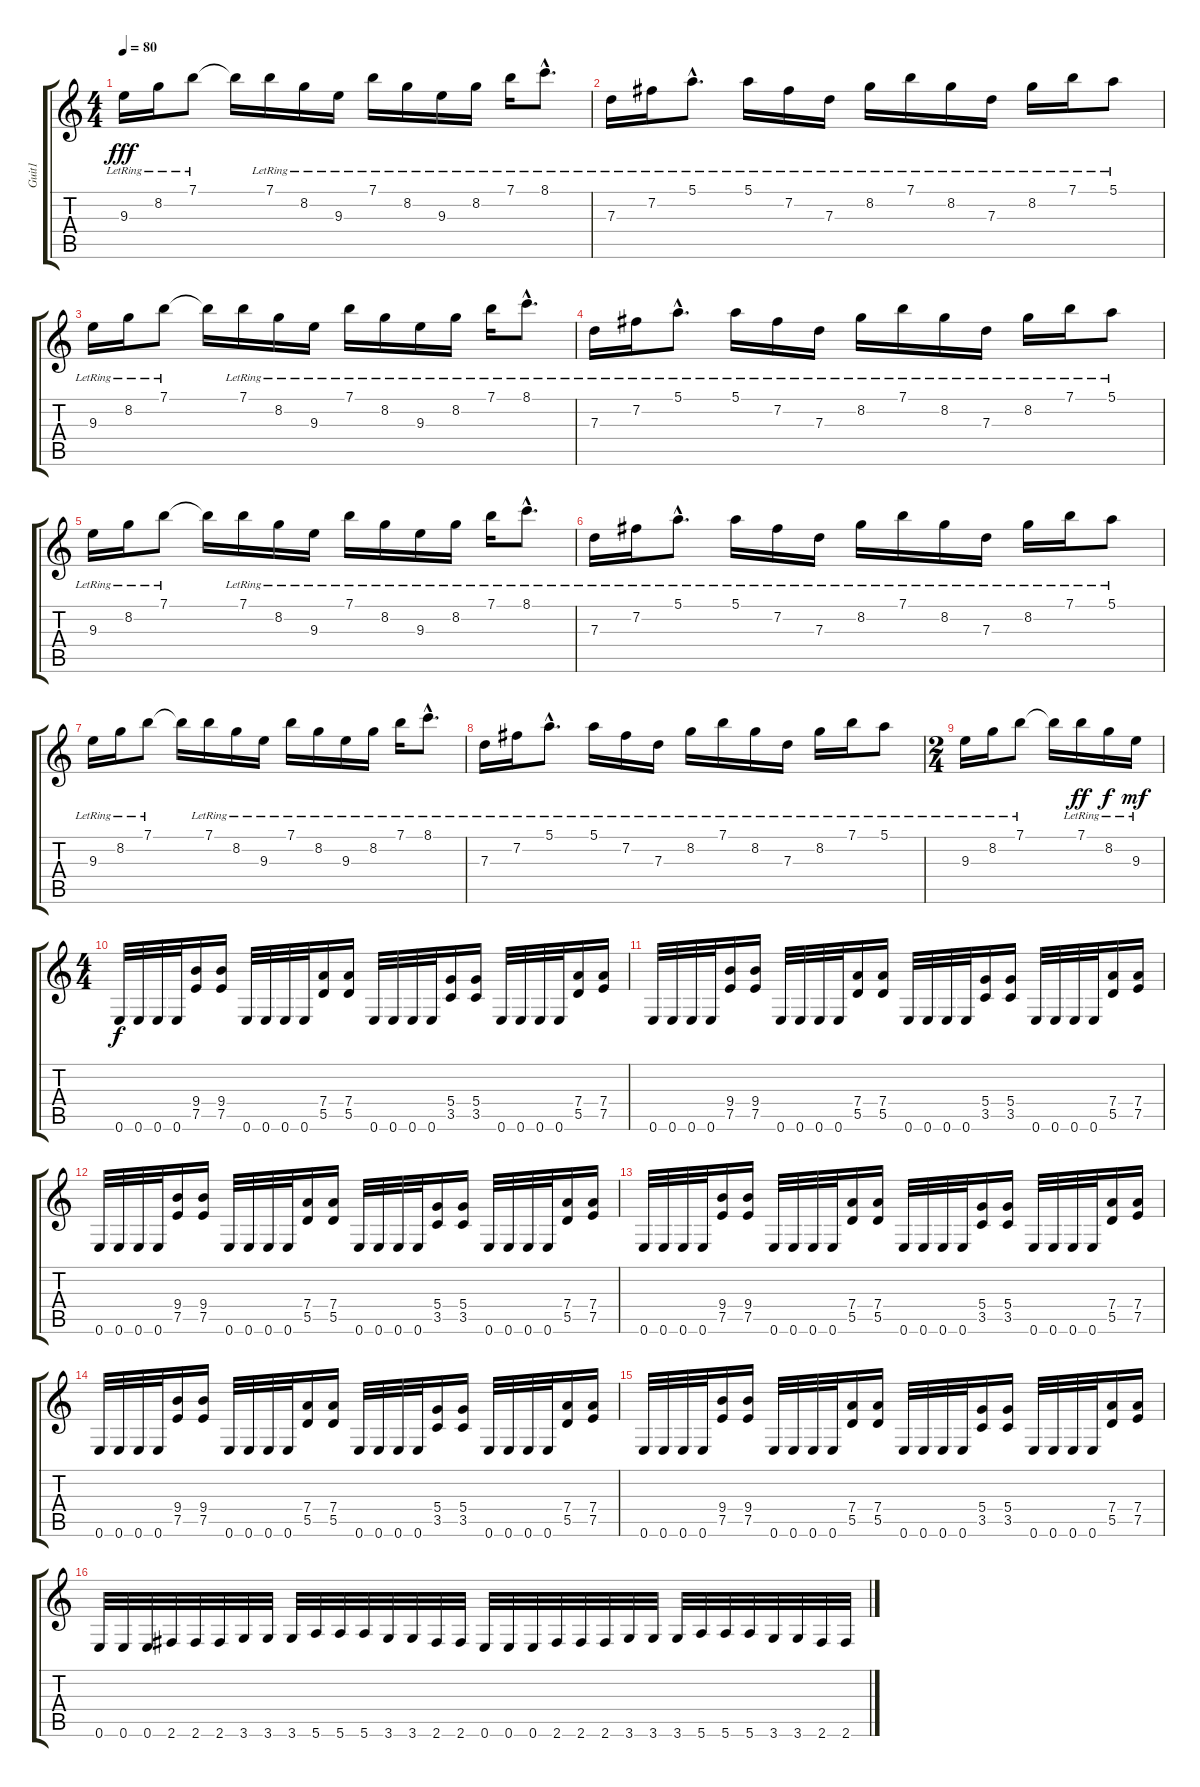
\track ("Guit1" "Guit1") {instrument electricguitarclean}
\staff {score tabs}
\tuning (E4 B3 G3 D3 A2 E2) {hide}
\ts (4 4)
\tempo 80
\clef g2
\ks c
9.3{lr}.16{dy fff} 8.2{lr}.16 7.1{lr}.8 7.1{t}.16 7.1{lr}.16 8.2{lr}.16 9.3{lr}.16 7.1{lr}.16 8.2{lr}.16 9.3{lr}.16 8.2{lr}.16 7.1{lr}.16 8.1{hac lr}.8{d} |
7.3{lr}.16 7.2{lr}.16 5.1{hac lr}.8{d} 5.1{lr}.16 7.2{lr}.16 7.3{lr}.16 8.2{lr}.16 7.1{lr}.16 8.2{lr}.16 7.3{lr}.16 8.2{lr}.16 7.1{lr}.16 5.1{lr}.8 |
9.3{lr}.16 8.2{lr}.16 7.1{lr}.8 7.1{t}.16 7.1{lr}.16 8.2{lr}.16 9.3{lr}.16 7.1{lr}.16 8.2{lr}.16 9.3{lr}.16 8.2{lr}.16 7.1{lr}.16 8.1{hac lr}.8{d} |
7.3{lr}.16 7.2{lr}.16 5.1{hac lr}.8{d} 5.1{lr}.16 7.2{lr}.16 7.3{lr}.16 8.2{lr}.16 7.1{lr}.16 8.2{lr}.16 7.3{lr}.16 8.2{lr}.16 7.1{lr}.16 5.1{lr}.8 |
9.3{lr}.16 8.2{lr}.16 7.1{lr}.8 7.1{t}.16 7.1{lr}.16 8.2{lr}.16 9.3{lr}.16 7.1{lr}.16 8.2{lr}.16 9.3{lr}.16 8.2{lr}.16 7.1{lr}.16 8.1{hac lr}.8{d} |
7.3{lr}.16 7.2{lr}.16 5.1{hac lr}.8{d} 5.1{lr}.16 7.2{lr}.16 7.3{lr}.16 8.2{lr}.16 7.1{lr}.16 8.2{lr}.16 7.3{lr}.16 8.2{lr}.16 7.1{lr}.16 5.1{lr}.8 |
9.3{lr}.16 8.2{lr}.16 7.1{lr}.8 7.1{t}.16 7.1{lr}.16 8.2{lr}.16 9.3{lr}.16 7.1{lr}.16 8.2{lr}.16 9.3{lr}.16 8.2{lr}.16 7.1{lr}.16 8.1{hac lr}.8{d} |
7.3{lr}.16 7.2{lr}.16 5.1{hac lr}.8{d} 5.1{lr}.16 7.2{lr}.16 7.3{lr}.16 8.2{lr}.16 7.1{lr}.16 8.2{lr}.16 7.3{lr}.16 8.2{lr}.16 7.1{lr}.16 5.1{lr}.8 |
\ts (2 4)
9.3{lr}.16 8.2{lr}.16 7.1{lr}.8 7.1{t}.16 7.1{lr}.16{dy ff} 8.2{lr}.16{dy f} 9.3{lr}.16{dy mf} |
\ts (4 4)
0.6.32{dy f volume 11 instrument overdrivenguitar} 0.6.32 0.6.32 0.6.32 (9.4 7.5).16 (9.4 7.5).16 0.6.32 0.6.32 0.6.32 0.6.32 (7.4 5.5).16 (7.4 5.5).16 0.6.32 0.6.32 0.6.32 0.6.32 (5.4 3.5).16 (5.4 3.5).16 0.6.32 0.6.32 0.6.32 0.6.32 (7.4 5.5).16 (7.4 7.5).16 |
0.6.32 0.6.32 0.6.32 0.6.32 (9.4 7.5).16 (9.4 7.5).16 0.6.32 0.6.32 0.6.32 0.6.32 (7.4 5.5).16 (7.4 5.5).16 0.6.32 0.6.32 0.6.32 0.6.32 (5.4 3.5).16 (5.4 3.5).16 0.6.32 0.6.32 0.6.32 0.6.32 (7.4 5.5).16 (7.4 7.5).16 |
0.6.32{volume 11 instrument overdrivenguitar} 0.6.32 0.6.32 0.6.32 (9.4 7.5).16 (9.4 7.5).16 0.6.32 0.6.32 0.6.32 0.6.32 (7.4 5.5).16 (7.4 5.5).16 0.6.32 0.6.32 0.6.32 0.6.32 (5.4 3.5).16 (5.4 3.5).16 0.6.32 0.6.32 0.6.32 0.6.32 (7.4 5.5).16 (7.4 7.5).16 |
0.6.32 0.6.32 0.6.32 0.6.32 (9.4 7.5).16 (9.4 7.5).16 0.6.32 0.6.32 0.6.32 0.6.32 (7.4 5.5).16 (7.4 5.5).16 0.6.32 0.6.32 0.6.32 0.6.32 (5.4 3.5).16 (5.4 3.5).16 0.6.32 0.6.32 0.6.32 0.6.32 (7.4 5.5).16 (7.4 7.5).16 |
0.6.32{volume 11 instrument overdrivenguitar} 0.6.32 0.6.32 0.6.32 (9.4 7.5).16 (9.4 7.5).16 0.6.32 0.6.32 0.6.32 0.6.32 (7.4 5.5).16 (7.4 5.5).16 0.6.32 0.6.32 0.6.32 0.6.32 (5.4 3.5).16 (5.4 3.5).16 0.6.32 0.6.32 0.6.32 0.6.32 (7.4 5.5).16 (7.4 7.5).16 |
0.6.32 0.6.32 0.6.32 0.6.32 (9.4 7.5).16 (9.4 7.5).16 0.6.32 0.6.32 0.6.32 0.6.32 (7.4 5.5).16 (7.4 5.5).16 0.6.32 0.6.32 0.6.32 0.6.32 (5.4 3.5).16 (5.4 3.5).16 0.6.32 0.6.32 0.6.32 0.6.32 (7.4 5.5).16 (7.4 7.5).16 |
0.6.32 0.6.32 0.6.32 2.6.32 2.6.32 2.6.32 3.6.32 3.6.32 3.6.32 5.6.32 5.6.32 5.6.32 3.6.32 3.6.32 2.6.32 2.6.32 0.6.32 0.6.32 0.6.32 2.6.32 2.6.32 2.6.32 3.6.32 3.6.32 3.6.32 5.6.32 5.6.32 5.6.32 3.6.32 3.6.32 2.6.32 2.6.32
